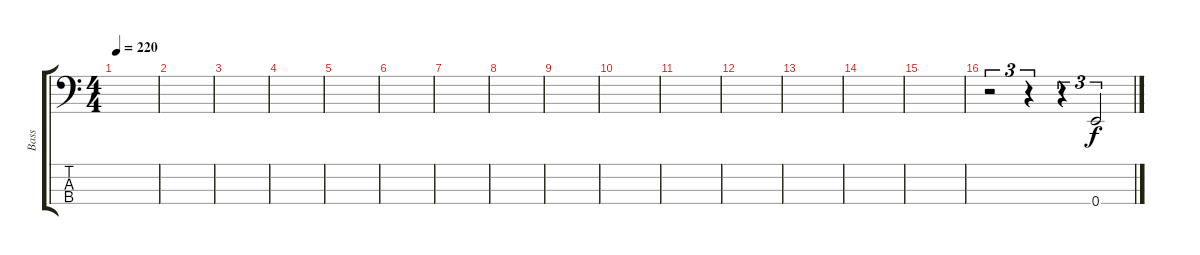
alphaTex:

\track ("Bass" "Bass") {instrument electricbassfinger}
\staff {score tabs}
\tuning (G2 D2 A1 E1) {hide}
\ts (4 4)
\tempo 220
\clef f4
\ks c
|
|
|
|
|
|
|
|
|
|
|
|
|
|
|
r.2{tu (3 2)} r.4{tu (3 2)} r.4{tu (3 2)} 0.4.2{tu (3 2)}
